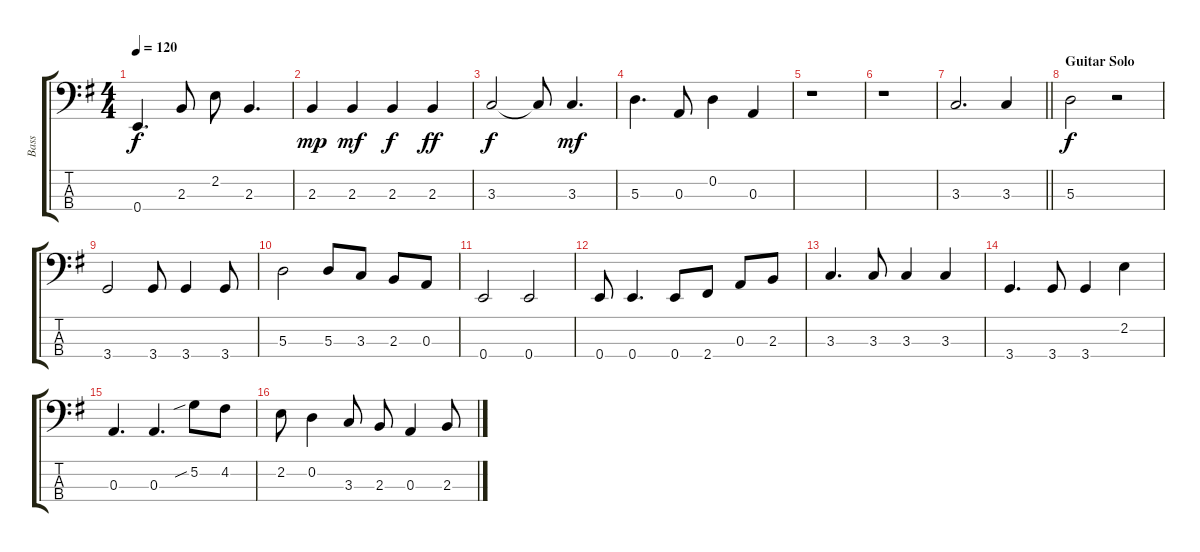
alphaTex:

\track ("Bass" "Bass") {instrument electricbassfinger}
\staff {score tabs}
\tuning (G2 D2 A1 E1) {hide}
\ts (4 4)
\tempo 120
\clef f4
\ks g
0.4.4{d dy f} 2.3.8 2.2.8 2.3.4{d} |
2.3.4{dy mp} 2.3.4{dy mf} 2.3.4{dy f} 2.3.4{dy ff} |
3.3.2{dy f} 3.3{t}.8 3.3.4{d dy mf} |
5.3.4{d} 0.3.8 0.2.4 0.3.4 |
r.1 |
r.1 |
\barLineRight lightlight
3.3.2{d} 3.3.4 |
\section ("" "Guitar Solo")
5.3.2{dy f} r.2 |
3.4.2 3.4.8 3.4.4 3.4.8 |
5.3.2 5.3.8 3.3.8 2.3.8 0.3.8 |
0.4.2 0.4.2 |
0.4.8 0.4.4{d} 0.4.8 2.4.8 0.3.8 2.3.8 |
3.3.4{d} 3.3.8 3.3.4 3.3.4 |
3.4.4{d} 3.4.8 3.4.4 2.2.4 |
0.3.4{d} 0.3.4{d} 5.2{sib}.8 4.2.8 |
2.2.8 0.2.4 3.3.8 2.3.8 0.3.4 2.3.8
